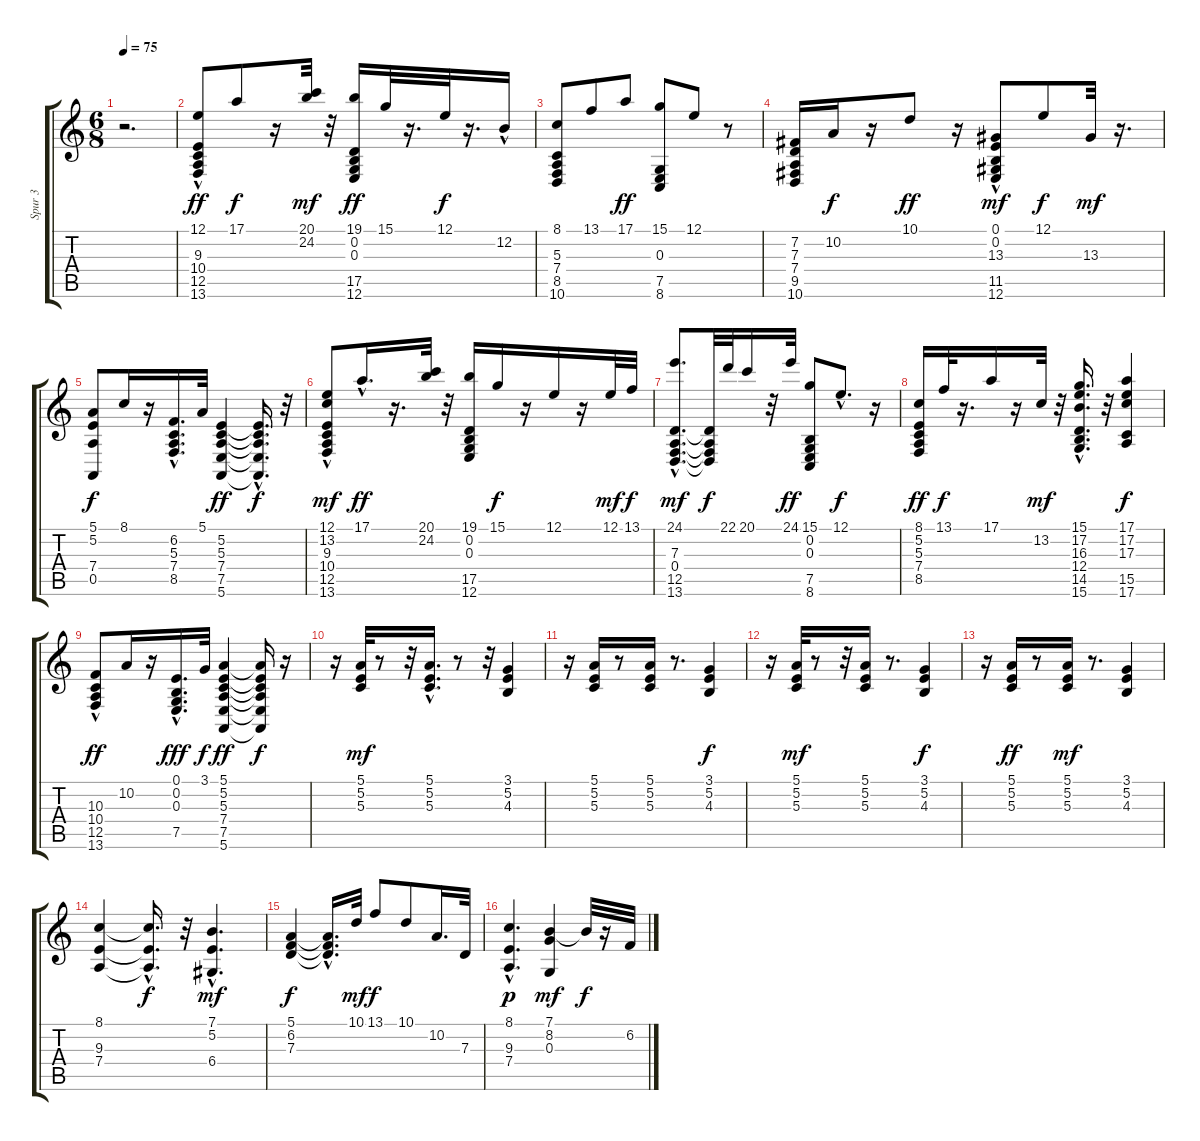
\track ("Spur 3" "Spur 3") {instrument electricpiano1}
\staff {score tabs}
\tuning (E4 B3 G3 D3 A2 E2) {hide}
\ts (6 8)
\tempo 75
\clef g2
\ks c
r.2{d dy ff instrument electricpiano1} |
(12.1 9.3 10.4{hac} 12.5{hac} 13.6{hac}).8 17.1.8{dy f} r.16 (20.1 24.2).32{dy mf} r.32 (19.1 0.2 0.3 17.5 12.6).16{dy ff} 15.1.32 r.16{d} 12.1.32{dy f} r.16{d} 12.2{hac}.16 |
(8.1 5.3 7.4 8.5 10.6).8 13.1.8 17.1.8{dy ff} (15.1 0.3 7.5 8.6).8 12.1.8 r.8 |
(7.2 7.3 7.4 9.5 10.6).16 10.2.16{dy f} r.16 10.1.8{dy ff} r.16 (0.1{hac} 0.2{hac} 13.3 11.5{hac} 12.6{hac}).8{dy mf} 12.1.8{dy f} 13.3.32{dy mf} r.16{d} |
(5.1 5.2 7.4 0.5).8{dy f} 8.1.16 r.16 (6.2{hac} 5.3{hac} 7.4{hac} 8.5{hac}).16{d} 5.1.32 (5.2 5.3 7.4 7.5 5.6).4{dy ff} (5.2{hac t} 5.3{hac t} 7.4{hac t} 7.5{hac t} 5.6{hac t}).16{d dy f} r.32 |
(12.1 13.2 9.3{hac} 10.4{hac} 12.5{hac} 13.6{hac}).8{dy mf} 17.1{hac}.16{d dy ff} r.16{d} (20.1 24.2).32 r.32 (19.1 0.2 0.3 17.5 12.6).16 15.1.16{dy f} r.16 12.1.16 r.16 12.1.32{dy mf} 13.1.32{dy f} |
(24.1{hac} 7.3{hac} 0.4{hac} 12.5{hac} 13.6{hac}).8{d dy mf} (7.3{t} 0.4{t} 12.5{t} 13.6{t}).32{dy f} 22.1.32 20.1.16 r.32 24.1.32{dy ff} (15.1 0.2 0.3 7.5 8.6).8 12.1{hac}.8{d dy f} r.16 |
(8.1 5.2 5.3 7.4 8.5).16{dy ff} 13.1.32{dy f} r.16{d} 17.1.16 r.16 13.2.32{dy mf} r.32 (15.1{hac} 17.2 16.3 12.4{hac} 14.5{hac} 15.6{hac}).16{d} r.32 (17.1 17.2 17.3 15.5 17.6).4{dy f} |
(10.3 10.4{hac} 12.5{hac} 13.6{hac}).8{dy ff} 10.2.16 r.16 (0.1 0.2{hac} 0.3{hac} 7.5{hac}).16{d dy fff} 3.1.32{dy f} (5.1 5.2 5.3 7.4 7.5 5.6).4{dy ff} (5.1{t} 5.2{t} 5.3{t} 7.4{t} 7.5{t} 5.6{t}).16{dy f} r.16 |
r.16 (5.1 5.2 5.3).32{dy mf} r.8 r.32 (5.1{hac} 5.2 5.3).16{d} r.8 r.32 (3.1 5.2 4.3).4 |
r.16 (5.1 5.2 5.3).16 r.8 (5.1 5.2 5.3).16 r.8{d} (3.1 5.2 4.3).4{dy f} |
r.16 (5.1 5.2 5.3).32{dy mf} r.8 r.32 (5.1 5.2 5.3).16 r.8{d} (3.1 5.2 4.3).4{dy f} |
r.16 (5.1 5.2 5.3).16{dy ff} r.8 (5.1 5.2 5.3).16{dy mf} r.8{d} (3.1 5.2 4.3).4 |
(8.1 9.3 7.4).4 (8.1{hac t} 9.3{hac t} 7.4{hac t}).16{d dy f} r.32 (7.1{hac} 5.2 6.4).4{d dy mf} |
(5.1 6.2 7.3).4{dy f} (5.1{t} 6.2{hac t} 7.3{t}).16{d} 10.1.32{dy mf} 13.1.8{dy f} 10.1.8 10.2.16{d} 7.3.32 |
(8.1{hac} 9.3 7.4{hac}).4{d dy p} (7.1 8.2 0.3).4{dy mf} 7.1{t}.32{dy f} r.16 6.2.32
